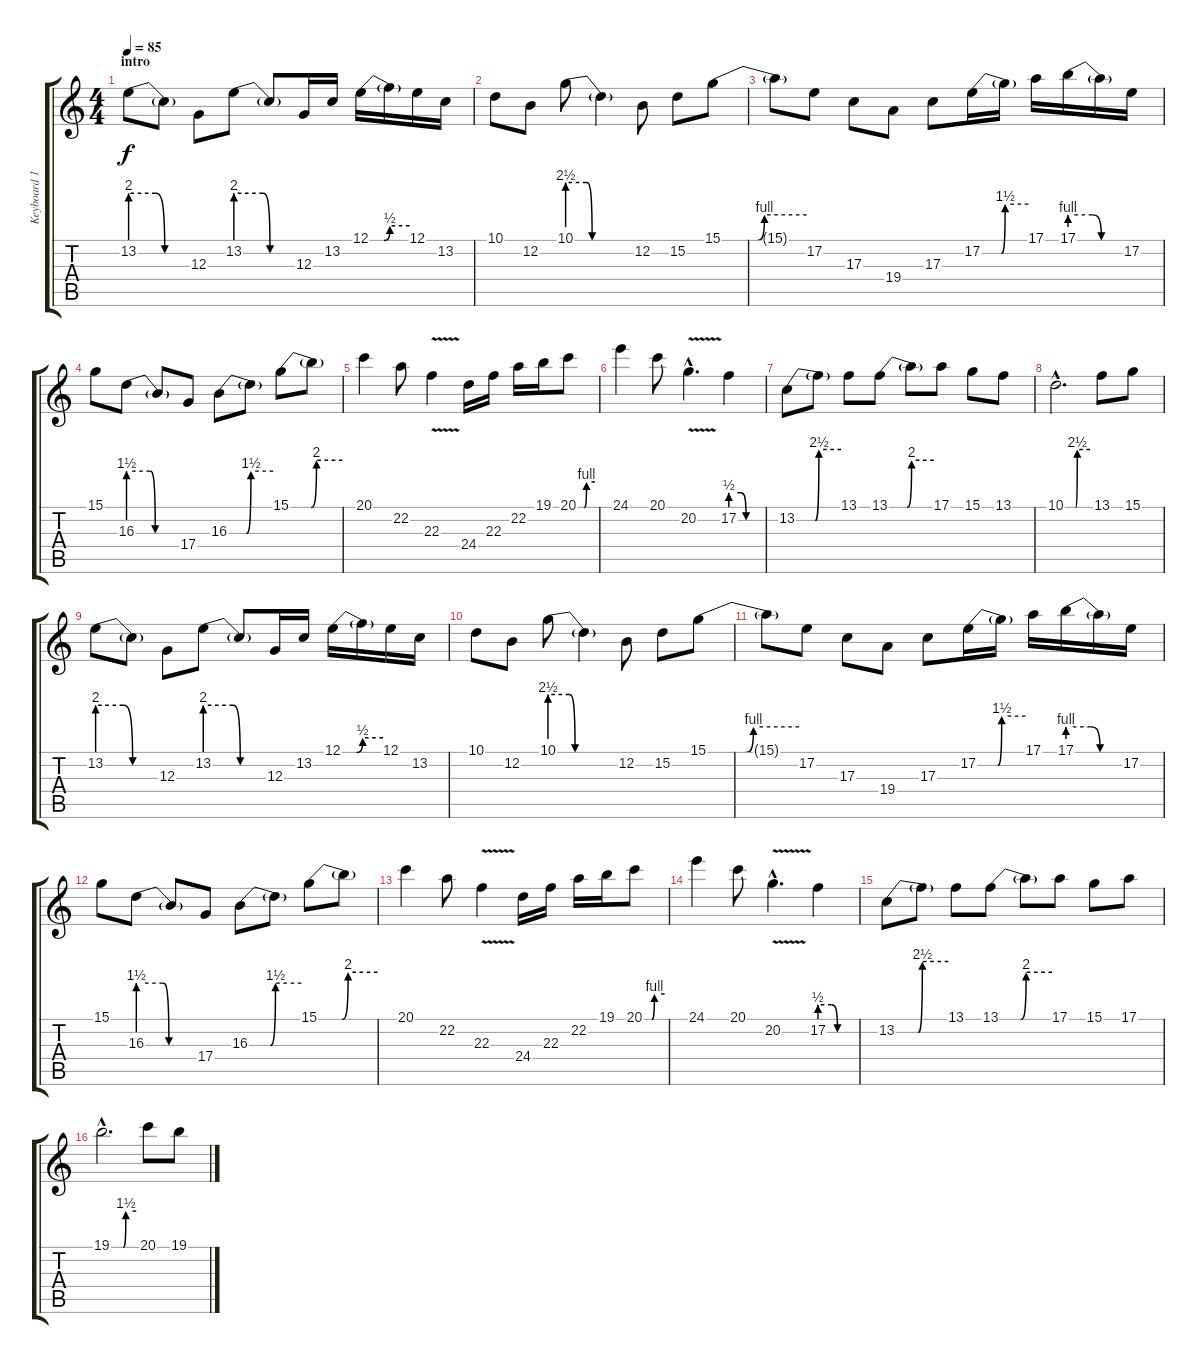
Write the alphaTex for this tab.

\track ("Keyboard 1" "Keyboard 1") {instrument lead1square}
\staff {score tabs}
\tuning (E4 B3 G3 D3 A2 E2) {hide}
\ts (4 4)
\section ("" "intro")
\tempo 85
\clef g2
\ks c
13.2{be (custom 0 8 25 8 34 0 60 0)}.8{dy f instrument lead1square} 13.2{t}.8 12.3.8 13.2{be (custom 0 8 27 8 34 0 60 0)}.8 13.2{t}.8 12.3.16 13.2.16 12.1{be (custom 0 0 21 0 30 2 60 2)}.16 12.1{t}.16 12.1.16 13.2.16 |
10.1.8 12.2.8 10.1{be (custom 0 10 17 10 22 0 60 0)}.8 10.1{t}.4 12.2.8 15.2.8 15.1{be (custom 0 0 25 0 30 4 60 4)}.8 |
15.1{t}.8 17.2.8 17.3.8 19.4.8 17.3.8 17.2{be (custom 0 0 25 0 30 6 60 6)}.16 17.2{t}.16 17.1.16 17.1{be (custom 0 4 25 4 35 0 60 0)}.16 17.1{t}.16 17.2.16 |
15.1.8 16.3{be (custom 0 6 25 6 31 0 60 0)}.8 16.3{t}.8 17.4.8 16.3{be (custom 0 0 24 0 30 6 60 6)}.8 16.3{t}.8 15.1{be (custom 0 0 24 0 30 8 60 8)}.8 15.1{t}.8 |
20.1.4 22.2.8 22.3{v}.4 24.4.16 22.3.16 22.2.16 19.1.16 20.1{be (custom 0 0 22 0 30 4 60 4)}.8 |
24.1.4 20.1.8 20.2{v hac}.4{d} 17.2{be (custom 0 2 20 2 30 0 60 0)}.4 |
13.2{be (custom 0 0 25 0 30 10 60 10)}.8 13.2{t}.8 13.1.8 13.1{be (custom 0 0 24 0 30 8 60 8)}.8 13.1{t}.8 17.1.8 15.1.8 13.1.8 |
10.1{be (custom 0 0 25 0 29 10 60 10) hac}.2{d} 13.1.8 15.1.8 |
\section ("" "")
13.2{be (custom 0 8 25 8 34 0 60 0)}.8 13.2{t}.8 12.3.8 13.2{be (custom 0 8 27 8 34 0 60 0)}.8 13.2{t}.8 12.3.16 13.2.16 12.1{be (custom 0 0 21 0 30 2 60 2)}.16 12.1{t}.16 12.1.16 13.2.16 |
10.1.8 12.2.8 10.1{be (custom 0 10 17 10 22 0 60 0)}.8 10.1{t}.4 12.2.8 15.2.8 15.1{be (custom 0 0 25 0 30 4 60 4)}.8 |
15.1{t}.8 17.2.8 17.3.8 19.4.8 17.3.8 17.2{be (custom 0 0 25 0 30 6 60 6)}.16 17.2{t}.16 17.1.16 17.1{be (custom 0 4 25 4 35 0 60 0)}.16 17.1{t}.16 17.2.16 |
15.1.8 16.3{be (custom 0 6 25 6 31 0 60 0)}.8 16.3{t}.8 17.4.8 16.3{be (custom 0 0 24 0 30 6 60 6)}.8 16.3{t}.8 15.1{be (custom 0 0 24 0 30 8 60 8)}.8 15.1{t}.8 |
20.1.4 22.2.8 22.3{v}.4 24.4.16 22.3.16 22.2.16 19.1.16 20.1{be (custom 0 0 22 0 30 4 60 4)}.8 |
24.1.4 20.1.8 20.2{v hac}.4{d} 17.2{be (custom 0 2 20 2 30 0 60 0)}.4 |
13.2{be (custom 0 0 25 0 30 10 60 10)}.8 13.2{t}.8 13.1.8 13.1{be (custom 0 0 24 0 30 8 60 8)}.8 13.1{t}.8 17.1.8 15.1.8 17.1.8 |
19.1{be (custom 0 0 29 0 35 6 60 6) hac}.2{d} 20.1.8 19.1.8
